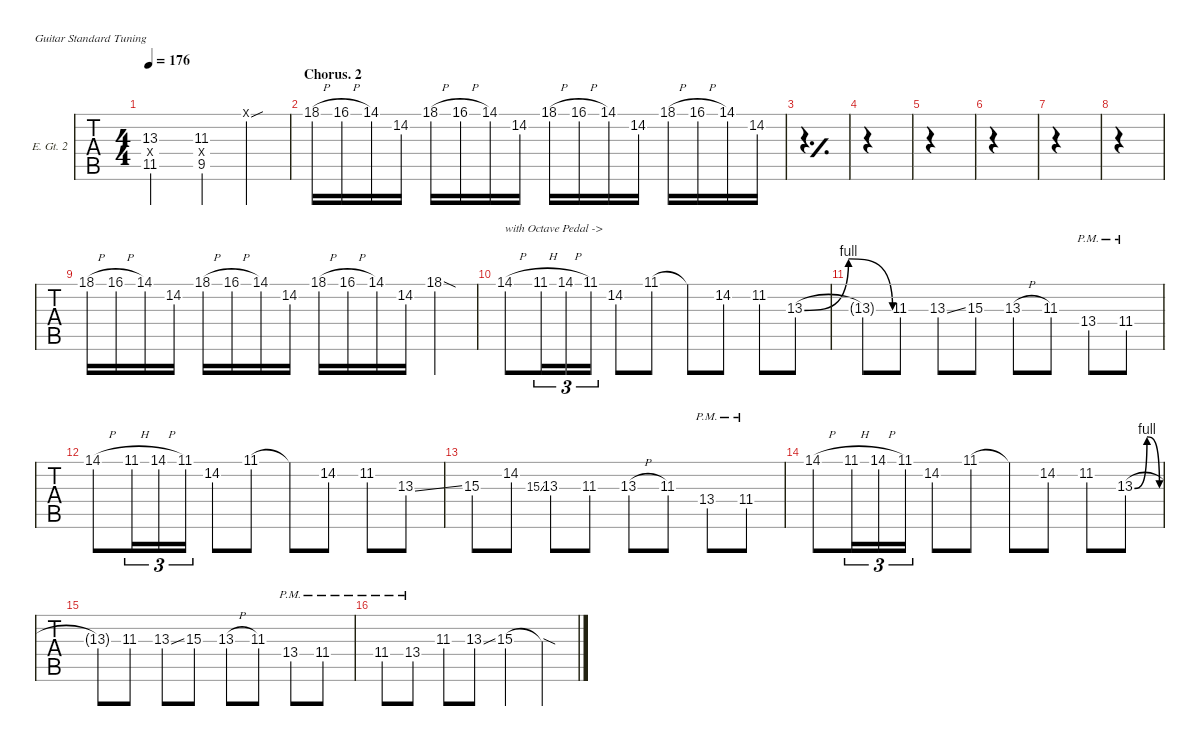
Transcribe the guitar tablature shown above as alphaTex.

\defaultSystemsLayout 4
\hideDynamics
\bracketExtendMode nobrackets
\firstSystemTrackNameOrientation horizontal
\track ("Ele. Guitar 2.1" "E. Gt. 2") {defaultSystemsLayout 4 instrument distortionguitar}
\staff {tabs}
\tuning (E4 B3 G3 D3 A2 E2)
\ts (4 4)
\tempo 176
\clef g2
\scale
0.456526
\ks f#
(13.3{acc #} 11.5{acc #} 13.4{x acc #}).2{dy f} (11.3{acc #} 9.5{acc #} 11.4{x acc #}).4 6.1{sou x acc #}.4 |
\section ("" "Chorus. 2")
\scale
0.31521 18.1{h acc #}.16{ot 8va} 16.1{h acc #}.16{ot 8va} 14.1{acc #}.16{ot 8va} 14.2{acc #}.16{ot 8va beam split} 18.1{h acc #}.16{ot 8va} 16.1{h acc #}.16{ot 8va} 14.1{acc #}.16{ot 8va} 14.2{acc #}.16{ot 8va} 18.1{h acc #}.16{ot 8va} 16.1{h acc #}.16{ot 8va} 14.1{acc #}.16{ot 8va} 14.2{acc #}.16{ot 8va beam split} 18.1{h acc #}.16{ot 8va} 16.1{h acc #}.16{ot 8va} 14.1{acc #}.16{ot 8va} 14.2{acc #}.16{ot 8va} |
\simile simple
\scale
0.228263 |
\scale
0.228263 |
\scale
0.228263 |
\scale
0.315211 |
\scale
0.228263 |
\scale
0.228263 |
\simile none
\scale
0.228263 18.1{h acc #}.16{ot 8va} 16.1{h acc #}.16{ot 8va} 14.1{acc #}.16{ot 8va} 14.2{acc #}.16{ot 8va beam split} 18.1{h acc #}.16{ot 8va} 16.1{h acc #}.16{ot 8va} 14.1{acc #}.16{ot 8va} 14.2{acc #}.16{ot 8va} 18.1{h acc #}.16{ot 8va} 16.1{h acc #}.16{ot 8va} 14.1{acc #}.16{ot 8va} 14.2{acc #}.16{ot 8va beam split} 18.1{sod acc #}.4{ot 8va} |
\scale
0.315211 14.1{h acc #}.8{txt "with Octave Pedal ->" beam merge} 11.1{h acc #}.16{tu (3 2)} 14.1{h acc #}.16{tu (3 2)} 11.1{acc #}.16{tu (3 2)} 14.2{acc #}.8 11.1{acc #}.8 11.1{t acc #}.8 14.2{acc #}.8 11.2{acc #}.8 13.3{be (bendrelease 0 0 19.2 4 31.799999999999997 4 46.199999999999996 0) acc #}.8 |
\scale
0.228263 13.3{t acc #}.8 11.3{acc #}.8 13.3{ss acc #}.8 15.3{acc #}.8 13.3{h acc #}.8 11.3{acc #}.8 13.4{pm acc #}.8 11.4{pm acc #}.8 |
\scale
0.228263 14.1{h acc #}.8{beam merge} 11.1{h acc #}.16{tu (3 2)} 14.1{h acc #}.16{tu (3 2)} 11.1{acc #}.16{tu (3 2)} 14.2{acc #}.8 11.1{acc #}.8 11.1{t acc #}.8 14.2{acc #}.8 11.2{acc #}.8 13.3{ss acc #}.8 |
\scale
0.228263 15.3{acc #}.8 14.2{acc #}.8 15.3{ss acc #}.8{gr} 13.3{acc #}.8 11.3{acc #}.8 13.3{h acc #}.8 11.3{acc #}.8 13.4{pm acc #}.8 11.4{pm acc #}.8 |
\scale
0.315211 14.1{h acc #}.8{beam merge} 11.1{h acc #}.16{tu (3 2)} 14.1{h acc #}.16{tu (3 2)} 11.1{acc #}.16{tu (3 2)} 14.2{acc #}.8 11.1{acc #}.8 11.1{t acc #}.8 14.2{acc #}.8 11.2{acc #}.8 13.3{be (bendrelease 0 0 19.2 4 31.799999999999997 4 46.199999999999996 0) acc #}.8 |
\scale
0.228263 13.3{t acc #}.8 11.3{acc #}.8 13.3{ss acc #}.8 15.3{acc #}.8 13.3{h acc #}.8 11.3{acc #}.8 13.4{pm acc #}.8 11.4{pm acc #}.8 |
\scale
0.228263 11.4{pm acc #}.8 13.4{pm acc #}.8 11.3{acc #}.8 13.3{ss acc #}.8 15.3{acc #}.4 15.3{sod t acc #}.4
